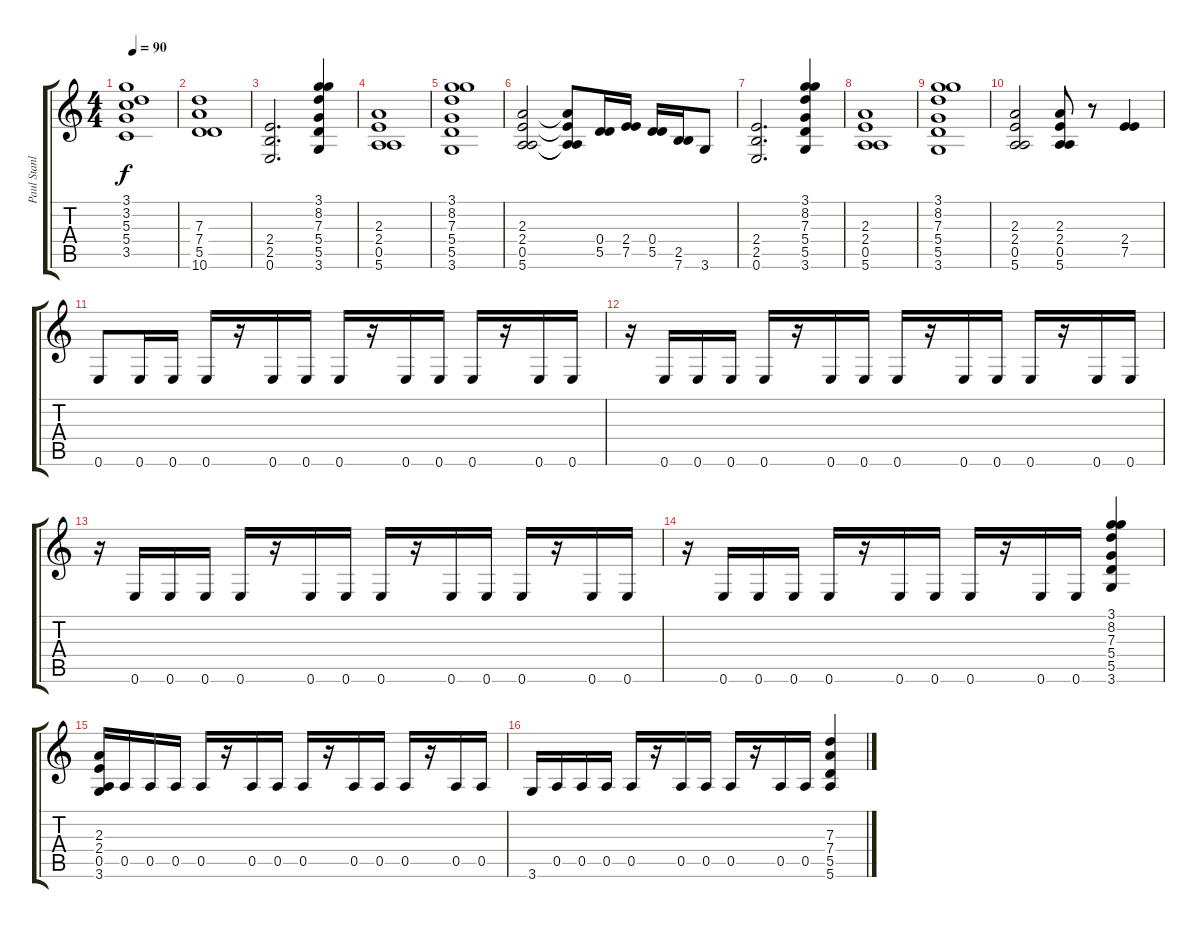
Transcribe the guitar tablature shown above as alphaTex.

\track ("Paul Stanley" "Paul Stanl") {instrument distortionguitar}
\staff {score tabs}
\tuning (E4 B3 G3 D3 A2 E2) {hide}
\ts (4 4)
\tempo 90
\clef g2
\ks c
(3.1 3.2 5.3 5.4 3.5).1{dy f} |
(7.3 7.4 5.5 10.6).1 |
(2.4 2.5 0.6).2{d} (3.1 8.2 7.3 5.4 5.5 3.6).4 |
(2.3 2.4 0.5 5.6).1 |
(3.1 8.2 7.3 5.4 5.5 3.6).1 |
(2.3 2.4 0.5 5.6).2 (2.3{t} 2.4{t} 0.5{t} 5.6{t}).8 (0.4 5.5).16 (2.4 7.5).16 (0.4 5.5).16 (2.5 7.6).16 3.6.8 |
(2.4 2.5 0.6).2{d} (3.1 8.2 7.3 5.4 5.5 3.6).4 |
(2.3 2.4 0.5 5.6).1 |
(3.1 8.2 7.3 5.4 5.5 3.6).1 |
(2.3 2.4 0.5 5.6).2 (2.3 2.4 0.5 5.6).8 r.8 (2.4 7.5).4 |
0.6.8 0.6.16 0.6.16 0.6.16 r.16 0.6.16 0.6.16 0.6.16 r.16 0.6.16 0.6.16 0.6.16 r.16 0.6.16 0.6.16 |
r.16 0.6.16 0.6.16 0.6.16 0.6.16 r.16 0.6.16 0.6.16 0.6.16 r.16 0.6.16 0.6.16 0.6.16 r.16 0.6.16 0.6.16 |
r.16 0.6.16 0.6.16 0.6.16 0.6.16 r.16 0.6.16 0.6.16 0.6.16 r.16 0.6.16 0.6.16 0.6.16 r.16 0.6.16 0.6.16 |
r.16 0.6.16 0.6.16 0.6.16 0.6.16 r.16 0.6.16 0.6.16 0.6.16 r.16 0.6.16 0.6.16 (3.1 8.2 7.3 5.4 5.5 3.6).4 |
(2.3 2.4 0.5 3.6).16 0.5.16 0.5.16 0.5.16 0.5.16 r.16 0.5.16 0.5.16 0.5.16 r.16 0.5.16 0.5.16 0.5.16 r.16 0.5.16 0.5.16 |
3.6.16 0.5.16 0.5.16 0.5.16 0.5.16 r.16 0.5.16 0.5.16 0.5.16 r.16 0.5.16 0.5.16 (7.3 7.4 5.5 5.6).4
